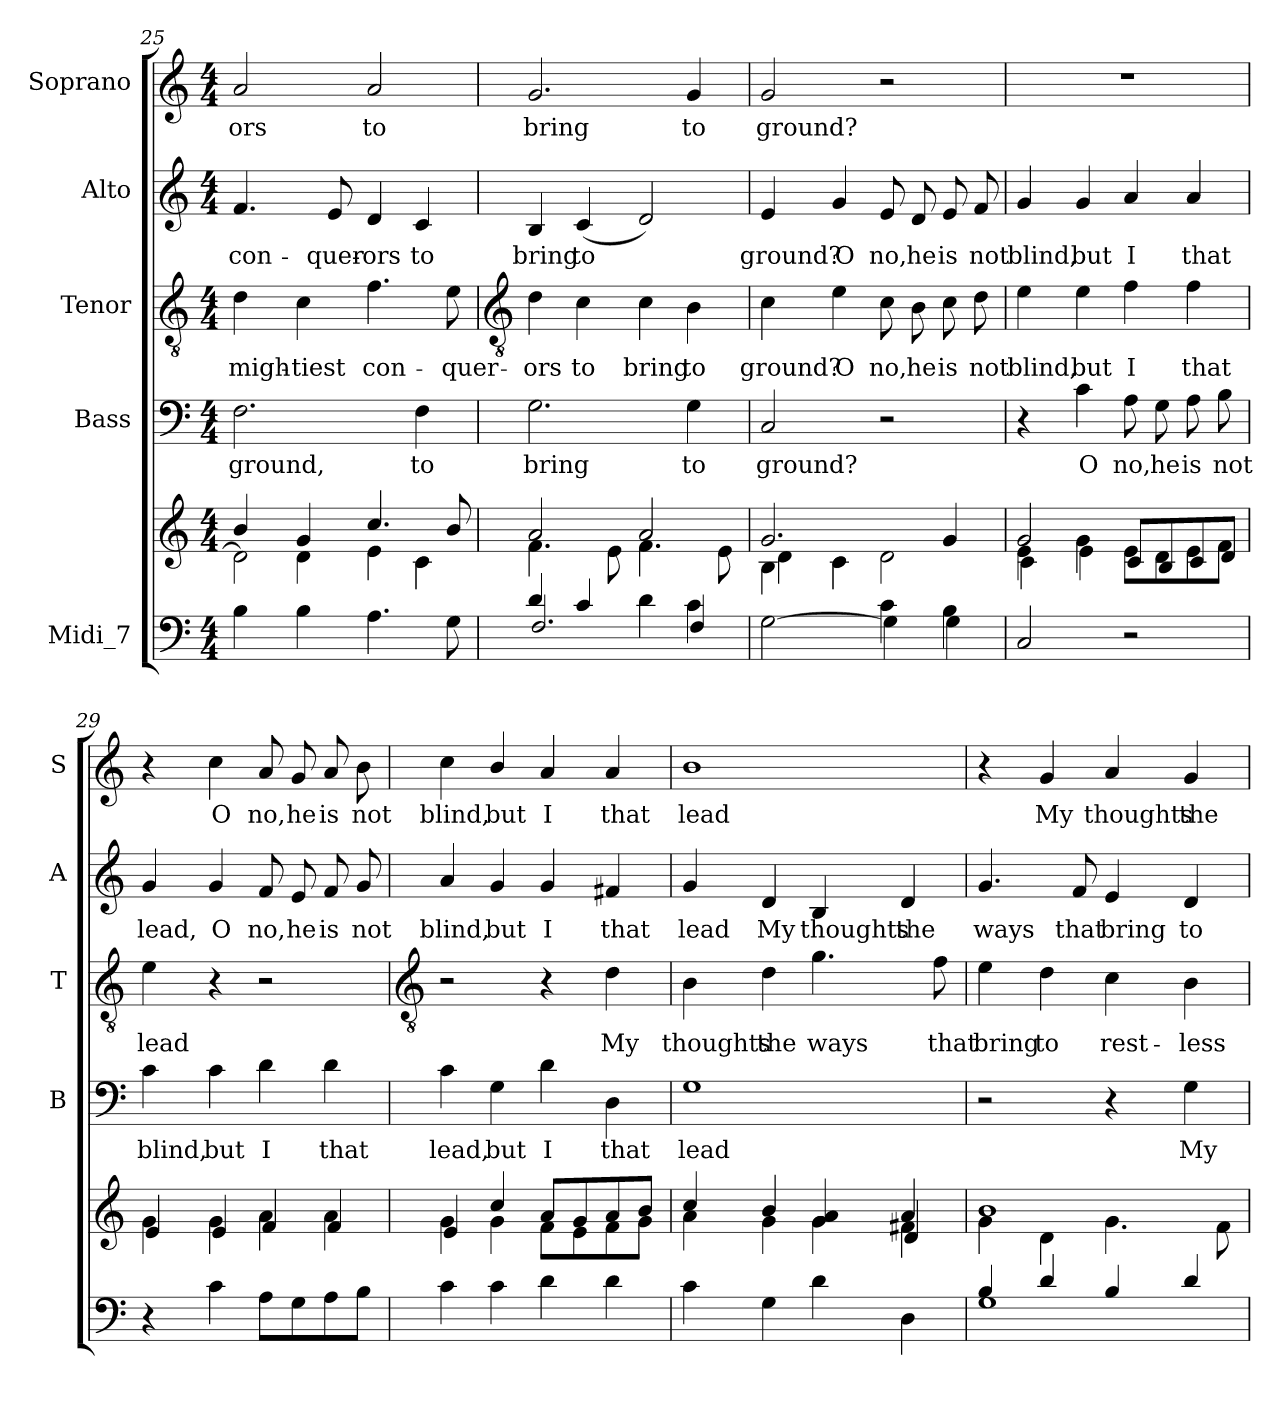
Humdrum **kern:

**kern	**kern	**kern	**text	**kern	**text	**kern	**text	**kern	**text
*part5	*part5	*part4	*part4	*part3	*part3	*part2	*part2	*part1	*part1
*staff6	*staff5	*staff4	*staff4	*staff3	*staff3	*staff2	*staff2	*staff1	*staff1
*I"Midi_7	*	*I"Bass	*	*I"Tenor	*	*I"Alto	*	*I"Soprano	*
*	*	*I'B	*	*I'T	*	*I'A	*	*I'S	*
*clefF4	*clefG2	*clefF4	*	*clefGv2	*	*clefG2	*	*clefG2	*
*k[]	*k[]	*k[]	*	*k[]	*	*k[]	*	*k[]	*
*C:	*C:	*C:	*	*C:	*	*C:	*	*C:	*
*M4/4	*M4/4	*M4/4	*	*M4/4	*	*M4/4	*	*M4/4	*
=25	=25	=25	=25	=25	=25	=25	=25	=25	=25
*^	*^	*	*	*	*	*	*	*	*
*	*	*	*^	*	*	*	*	*	*	*	*
!	!	!	!	!	!	!LO:LY:b	!	!LO:LY:b	!	!LO:LY:b	!	!LO:LY:b
2ryy	4B	4b/	4ryy	2d\]	2.F	ground,	4d	migh-	4.f	con-	2a	-ors
!	!	!	!	!	!	!	!	!LO:LY:b	!	!	!	!
.	4B	4g/	4d	.	.	.	4c	-tiest	.	.	.	.
!	!	!	!	!	!	!	!	!	!	!LO:LY:b	!	!
.	.	.	.	.	.	.	.	.	8e	-quer-	.	.
!	!	!	!	!	!	!	!	!LO:LY:b	!	!LO:LY:b	!	!LO:LY:b
4ryy	4.A	4.cc/	4e\	4ryy	.	.	4.f	con-	4d	-ors	2a	to
!	!	!	!	!	!	!LO:LY:b	!	!	!	!LO:LY:b	!	!
4ryy	.	.	4c\	4c\	4F	to	.	.	4c	to	.	.
!	!	!	!	!	!	!	!	!LO:LY:b	!	!	!	!
.	8G	8b/	.	.	.	.	8e	-quer-	.	.	.	.
*v	*v	*	*	*	*	*	*	*	*	*	*	*
!!LO:LB:g=z
=26	=26	=26	=26	=26	=26	=26	=26	=26	=26	=26	=26
*	*	*	*	*	*	*clefGv2	*	*	*	*	*
*^	*	*	*	*	*	*	*	*	*	*	*
*	*^	*	*	*	*	*	*	*	*	*	*	*
!	!	!	!	!	!	!	!LO:LY:b	!	!LO:LY:b	!	!LO:LY:b	!	!LO:LY:b
2ryy	4d/	2.F	2a/	4.f\	2ryy	2.G	bring	4d	-ors	4B	bring	2.g	bring
!	!	!	!	!	!	!	!	!	!LO:LY:b	!	!LO:LY:b	!	!
.	4c/	.	.	.	.	.	.	4c	to	(<4c	to	.	.
.	.	.	.	8e\	.	.	.	.	.	.	.	.	.
!	!	!	!	!	!	!	!	!	!LO:LY:b	!	!	!	!
4d\	2ryy	.	2a/	2ryy	4.f\	.	.	4c	bring	2d)	.	.	.
!	!	!	!	!	!	!	!LO:LY:b	!	!LO:LY:b	!	!	!	!LO:LY:b
4c\	.	4F	.	.	.	4G	to	4B	to	.	.	4g	to
.	.	.	.	.	8e\	.	.	.	.	.	.	.	.
*	*v	*v	*	*	*	*	*	*	*	*	*	*	*
!!LO:LB:g=z
=27	=27	=27	=27	=27	=27	=27	=27	=27	=27	=27	=27	=27
!	!	!	!	!	!	!LO:LY:b	!	!LO:LY:b	!	!LO:LY:b	!	!LO:LY:b
2ryy	[2G	2.g/	4B\	4d\	2C	ground?	4c	ground?	4e	ground?	2g	ground?
!	!	!	!	!	!	!	!	!LO:LY:b	!	!LO:LY:b	!	!
.	.	.	4c\	4c\	.	.	4e	O	4g	O	.	.
!	!	!	!	!	!	!	!	!LO:LY:b	!	!LO:LY:b	!	!
4c\	4G]	.	2d\	2ryy	2r	.	8c	no,	8e	no,	2r	.
!	!	!	!	!	!	!	!	!LO:LY:b	!	!LO:LY:b	!	!
.	.	.	.	.	.	.	8B	he	8d	he	.	.
!	!	!	!	!	!	!	!	!LO:LY:b	!	!LO:LY:b	!	!
4B\	4G	4g/	.	.	.	.	8c	is	8e	is	.	.
!	!	!	!	!	!	!	!	!LO:LY:b	!	!LO:LY:b	!	!
.	.	.	.	.	.	.	8d	not	8f	not	.	.
*v	*v	*	*	*	*	*	*	*	*	*	*	*
=28	=28	=28	=28	=28	=28	=28	=28	=28	=28	=28	=28
!	!	!	!	!	!	!	!LO:LY:b	!	!LO:LY:b	!	!
2C/	2g/	4e\	4c\	4r	.	4e	blind,	4g	blind,	1r	.
!	!	!	!	!	!LO:LY:b	!	!LO:LY:b	!	!LO:LY:b	!	!
.	.	4g\	4e\	4c	O	4e	but	4g	but	.	.
!	!	!	!	!	!LO:LY:b	!	!LO:LY:b	!	!LO:LY:b	!	!
2r	2ryy	8eL	8cL	8A	no,	4f	I	4a	I	.	.
!	!	!	!	!	!LO:LY:b	!	!	!	!	!	!
.	.	8d	8B	8G	he	.	.	.	.	.	.
!	!	!	!	!	!LO:LY:b	!	!LO:LY:b	!	!LO:LY:b	!	!
.	.	8e	8c	8A	is	4f	that	4a	that	.	.
!	!	!	!	!	!LO:LY:b	!	!	!	!	!	!
.	.	8fJ	8dJ	8B	not	.	.	.	.	.	.
=29	=29	=29	=29	=29	=29	=29	=29	=29	=29	=29	=29
!	!	!	!	!	!LO:LY:b	!	!LO:LY:b	!	!LO:LY:b	!	!
4r	1ryy	4g	4e/	4c	blind,	4e	lead	4g	lead,	4r	.
!	!	!	!	!	!LO:LY:b	!	!	!	!LO:LY:b	!	!LO:LY:b
4c	.	4g	4e/	4c	but	4r	.	4g	O	4cc	O
!	!	!	!	!	!LO:LY:b	!	!	!	!LO:LY:b	!	!LO:LY:b
8AL	.	4a	4f/	4d	I	2r	.	8f	no,	8a	no,
!	!	!	!	!	!	!	!	!	!LO:LY:b	!	!LO:LY:b
8G	.	.	.	.	.	.	.	8e	he	8g	he
!	!	!	!	!	!LO:LY:b	!	!	!	!LO:LY:b	!	!LO:LY:b
8A	.	4a	4f/	4d	that	.	.	8f	is	8a	is
!	!	!	!	!	!	!	!	!	!LO:LY:b	!	!LO:LY:b
8BJ	.	.	.	.	.	.	.	8g	not	8b	not
!!LO:LB:g=z
=30	=30	=30	=30	=30	=30	=30	=30	=30	=30	=30	=30
*	*	*	*	*	*	*clefGv2	*	*	*	*	*
*^	*	*	*	*	*	*	*	*	*	*	*
!	!	!	!	!	!	!LO:LY:b	!	!	!	!LO:LY:b	!	!LO:LY:b
4ryy	4c	4ryy	4g	4e/	4c	lead,	2r	.	4a	blind,	4cc	blind,
!	!	!	!	!	!	!LO:LY:b	!	!	!	!LO:LY:b	!	!LO:LY:b
4ryy	4c	4cc/	4g	2.ryy	4G	but	.	.	4g	but	4b/	but
!	!	!	!	!	!	!LO:LY:b	!	!	!	!LO:LY:b	!	!LO:LY:b
2ryy	4d	8a/L	8fL	.	4d	I	4r	.	4g	I	4a	I
.	.	8g/	8e	.	.	.	.	.	.	.	.	.
!	!	!	!	!	!	!LO:LY:b	!	!LO:LY:b	!	!LO:LY:b	!	!LO:LY:b
.	4d	8a/	8f	.	4D	that	4d	My	4f#X	that	4a	that
.	.	8b/J	8gJ	.	.	.	.	.	.	.	.	.
!!LO:LB:g=z
=31	=31	=31	=31	=31	=31	=31	=31	=31	=31	=31	=31	=31
!	!	!	!	!	!	!LO:LY:b	!	!LO:LY:b	!	!LO:LY:b	!	!LO:LY:b
2ryy	4c	4cc/	4a	2.ryy	1G	lead	4B	thoughts	4g	lead	1b	lead
!	!	!	!	!	!	!	!	!LO:LY:b	!	!LO:LY:b	!	!
.	4G	4b/	4g	.	.	.	4d	the	4d	My	.	.
!	!	!	!	!	!	!	!	!LO:LY:b	!	!LO:LY:b	!	!
4ryy	4d	4g/ 4a/	4g	.	.	.	4.g	ways	4B	thoughts	.	.
!	!	!	!	!	!	!	!	!	!	!LO:LY:b	!	!
4ryy	4D	4a/	4f#X	4d/	.	.	.	.	4d	the	.	.
!	!	!	!	!	!	!	!	!LO:LY:b	!	!	!	!
.	.	.	.	.	.	.	8f	that	.	.	.	.
=32	=32	=32	=32	=32	=32	=32	=32	=32	=32	=32	=32	=32
*	*^	*	*	*	*	*	*	*	*	*	*	*
!	!	!	!	!	!	!	!	!	!LO:LY:b	!	!LO:LY:b	!	!
4ryy	4B/	1G	1b/	4g\	4ryy	2r	.	4e	bring	4.g	ways	4r	.
!	!	!	!	!	!	!	!	!	!LO:LY:b	!	!	!	!LO:LY:b
4d/	2.ryy	.	.	2.ryy	4d\	.	.	4d	to	.	.	4g	My
!	!	!	!	!	!	!	!	!	!	!	!LO:LY:b	!	!
.	.	.	.	.	.	.	.	.	.	8f	that	.	.
!	!	!	!	!	!	!	!	!	!LO:LY:b	!	!LO:LY:b	!	!LO:LY:b
4B/	.	.	.	.	4.g\	4r	.	4c	rest-	4e	bring	4a	thoughts
!	!	!	!	!	!	!	!LO:LY:b	!	!LO:LY:b	!	!LO:LY:b	!	!LO:LY:b
4d/	.	.	.	.	.	4G	My	4B	-less	4d	to	4g	the
.	.	.	.	.	8f\	.	.	.	.	.	.	.	.
*v	*v	*v	*	*	*	*	*	*	*	*	*	*	*
*	*v	*v	*v	*	*	*	*	*	*	*	*
=	=	=	=	=	=	=	=	=	=
*-	*-	*-	*-	*-	*-	*-	*-	*-	*-
